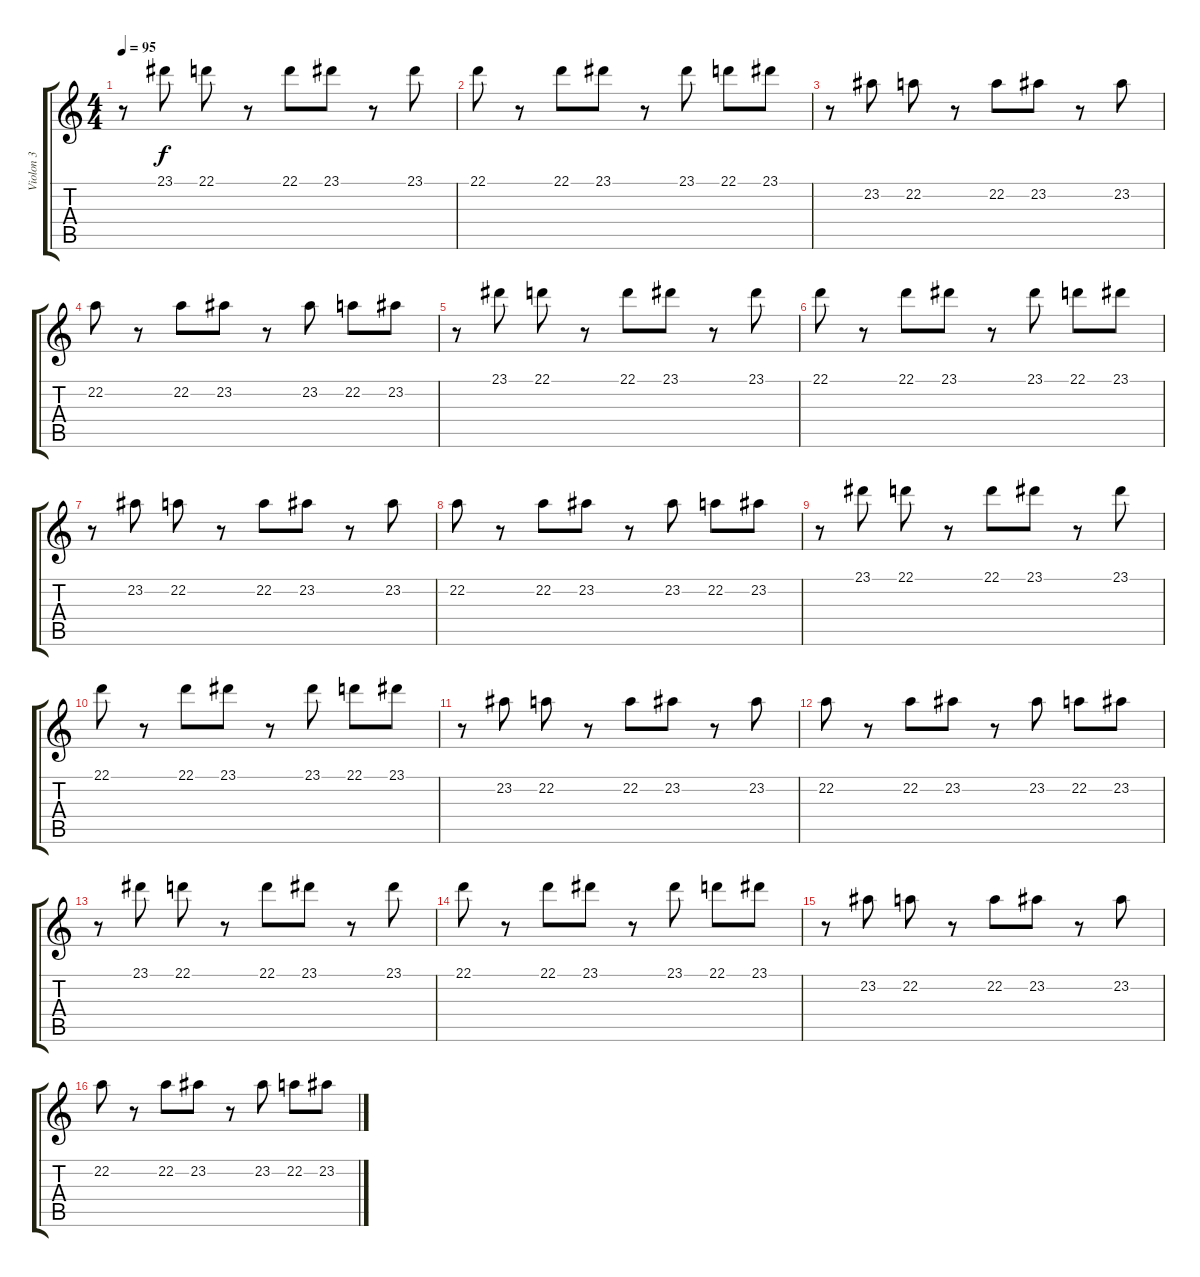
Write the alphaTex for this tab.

\track ("Violon 3" "Violon 3") {instrument stringensemble1}
\staff {score tabs}
\tuning (E4 B3 G3 D3 A2 E2) {hide}
\ts (4 4)
\tempo 95
\clef g2
\ks c
r.8{dy f} 23.1.8 22.1.8 r.8 22.1.8 23.1.8 r.8 23.1.8 |
22.1.8 r.8 22.1.8 23.1.8 r.8 23.1.8 22.1.8 23.1.8 |
r.8 23.2.8 22.2.8 r.8 22.2.8 23.2.8 r.8 23.2.8 |
22.2.8 r.8 22.2.8 23.2.8 r.8 23.2.8 22.2.8 23.2.8 |
r.8 23.1.8 22.1.8 r.8 22.1.8 23.1.8 r.8 23.1.8 |
22.1.8 r.8 22.1.8 23.1.8 r.8 23.1.8 22.1.8 23.1.8 |
r.8 23.2.8 22.2.8 r.8 22.2.8 23.2.8 r.8 23.2.8 |
22.2.8 r.8 22.2.8 23.2.8 r.8 23.2.8 22.2.8 23.2.8 |
r.8 23.1.8 22.1.8 r.8 22.1.8 23.1.8 r.8 23.1.8 |
22.1.8 r.8 22.1.8 23.1.8 r.8 23.1.8 22.1.8 23.1.8 |
r.8 23.2.8 22.2.8 r.8 22.2.8 23.2.8 r.8 23.2.8 |
22.2.8 r.8 22.2.8 23.2.8 r.8 23.2.8 22.2.8 23.2.8 |
r.8 23.1.8 22.1.8 r.8 22.1.8 23.1.8 r.8 23.1.8 |
22.1.8 r.8 22.1.8 23.1.8 r.8 23.1.8 22.1.8 23.1.8 |
r.8 23.2.8 22.2.8 r.8 22.2.8 23.2.8 r.8 23.2.8 |
22.2.8 r.8 22.2.8 23.2.8 r.8 23.2.8 22.2.8 23.2.8
